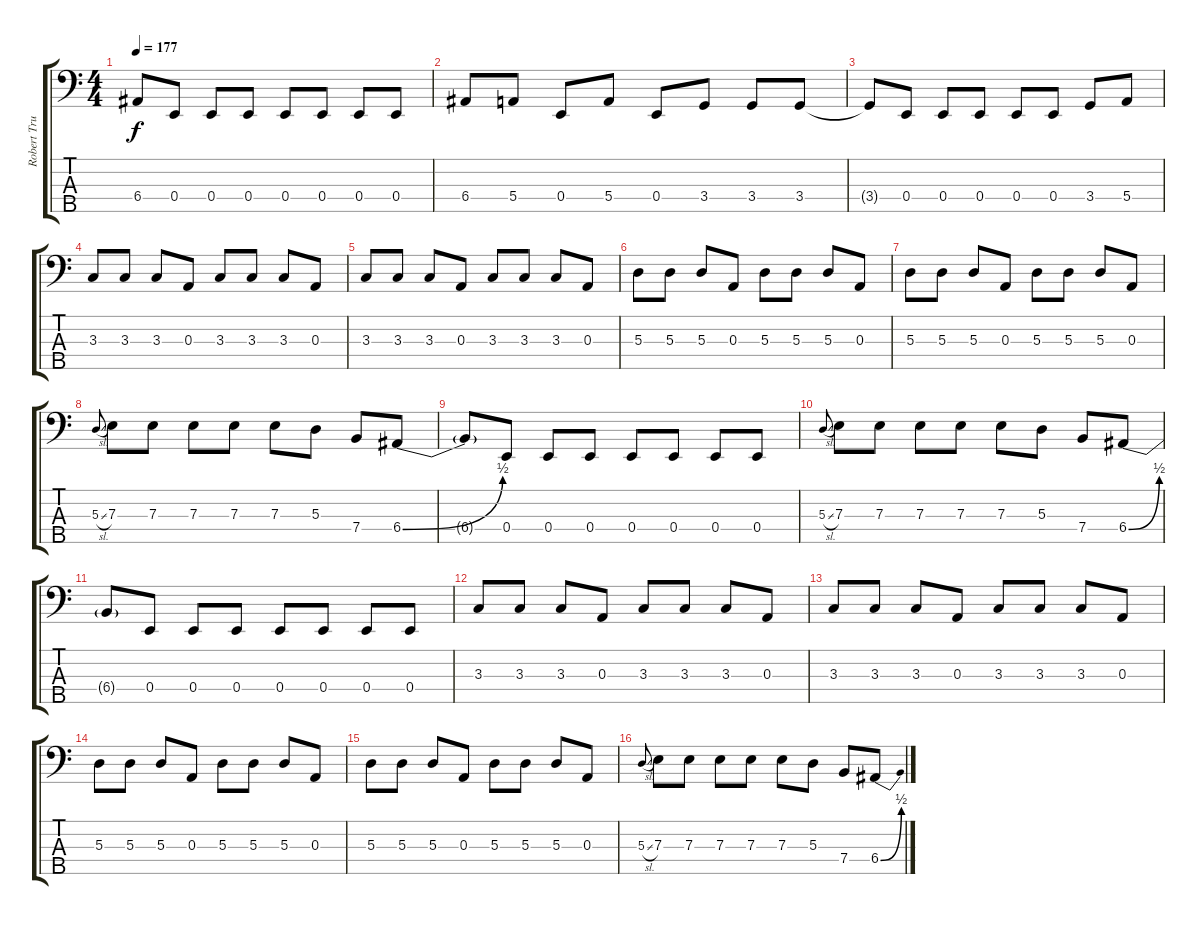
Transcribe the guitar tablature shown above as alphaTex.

\track ("Robert Trujillo" "Robert Tru") {instrument electricbassfinger}
\staff {score tabs}
\tuning (G2 D2 A1 E1 B0) {hide}
\ts (4 4)
\tempo 177
\clef f4
\ks c
6.4{t}.8{dy f} 0.4.8 0.4.8 0.4.8 0.4.8 0.4.8 0.4.8 0.4.8 |
6.4.8 5.4.8 0.4.8 5.4.8 0.4.8 3.4.8 3.4.8 3.4.8 |
3.4{t}.8 0.4.8 0.4.8 0.4.8 0.4.8 0.4.8 3.4.8 5.4.8 |
3.3.8 3.3.8 3.3.8 0.3.8 3.3.8 3.3.8 3.3.8 0.3.8 |
3.3.8 3.3.8 3.3.8 0.3.8 3.3.8 3.3.8 3.3.8 0.3.8 |
5.3.8 5.3.8 5.3.8 0.3.8 5.3.8 5.3.8 5.3.8 0.3.8 |
5.3.8 5.3.8 5.3.8 0.3.8 5.3.8 5.3.8 5.3.8 0.3.8 |
5.3{sl}.8{gr onbeat} 7.3.8 7.3.8 7.3.8 7.3.8 7.3.8 5.3.8 7.4.8 6.4{be (bend 0 0 60 2)}.8 |
6.4{t}.8 0.4.8 0.4.8 0.4.8 0.4.8 0.4.8 0.4.8 0.4.8 |
5.3{sl}.8{gr onbeat} 7.3.8 7.3.8 7.3.8 7.3.8 7.3.8 5.3.8 7.4.8 6.4{be (bend 0 0 60 2)}.8 |
6.4{t}.8 0.4.8 0.4.8 0.4.8 0.4.8 0.4.8 0.4.8 0.4.8 |
3.3.8 3.3.8 3.3.8 0.3.8 3.3.8 3.3.8 3.3.8 0.3.8 |
3.3.8 3.3.8 3.3.8 0.3.8 3.3.8 3.3.8 3.3.8 0.3.8 |
5.3.8 5.3.8 5.3.8 0.3.8 5.3.8 5.3.8 5.3.8 0.3.8 |
5.3.8 5.3.8 5.3.8 0.3.8 5.3.8 5.3.8 5.3.8 0.3.8 |
5.3{sl}.8{gr onbeat} 7.3.8 7.3.8 7.3.8 7.3.8 7.3.8 5.3.8 7.4.8 6.4{be (bend 0 0 60 2)}.8
